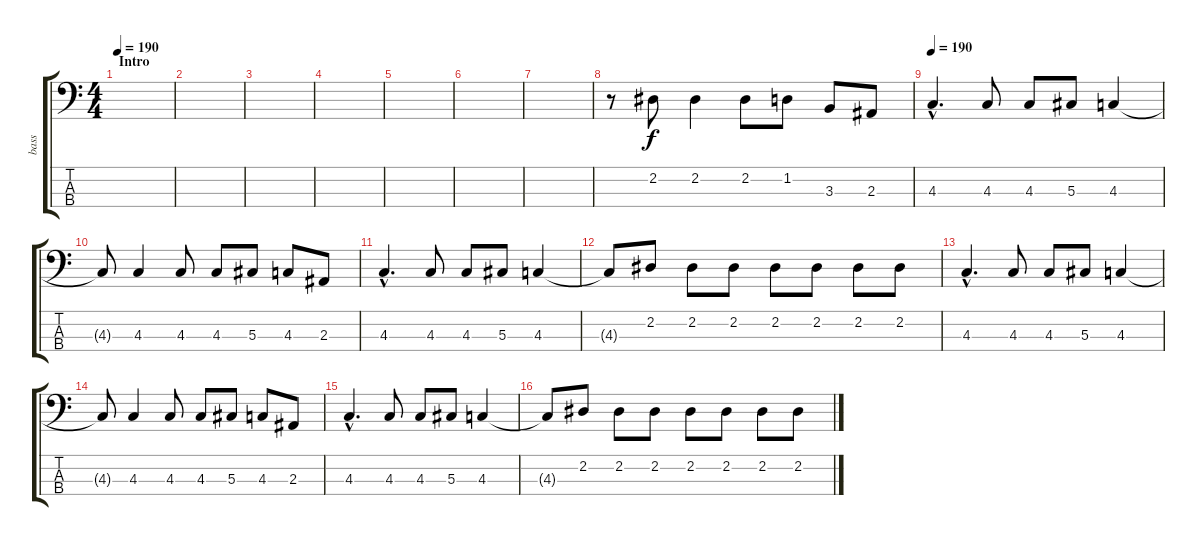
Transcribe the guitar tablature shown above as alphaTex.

\track ("bass" "bass") {instrument electricbasspick}
\staff {score tabs}
\tuning (Gb2 Db2 Ab1 Eb1) {hide}
\ts (4 4)
\section ("" "Intro")
\tempo 190
\clef f4
\ks c
|
|
|
|
|
|
|
r.8 2.2.8{volume 11} 2.2.4 2.2.8 1.2.8 3.3.8 2.3.8 |
\tempo 190
4.3{hac}.4{d volume 13} 4.3.8 4.3.8 5.3.8 4.3.4 |
4.3{t}.8 4.3.4 4.3.8 4.3.8 5.3.8 4.3.8 2.3.8 |
4.3{hac}.4{d} 4.3.8 4.3.8 5.3.8 4.3.4 |
4.3{t}.8 2.2.8 2.2.8 2.2.8 2.2.8 2.2.8 2.2.8 2.2.8 |
4.3{hac}.4{d} 4.3.8 4.3.8 5.3.8 4.3.4 |
4.3{t}.8 4.3.4 4.3.8 4.3.8 5.3.8 4.3.8 2.3.8 |
4.3{hac}.4{d} 4.3.8 4.3.8 5.3.8 4.3.4 |
4.3{t}.8 2.2.8 2.2.8 2.2.8 2.2.8 2.2.8 2.2.8 2.2.8
